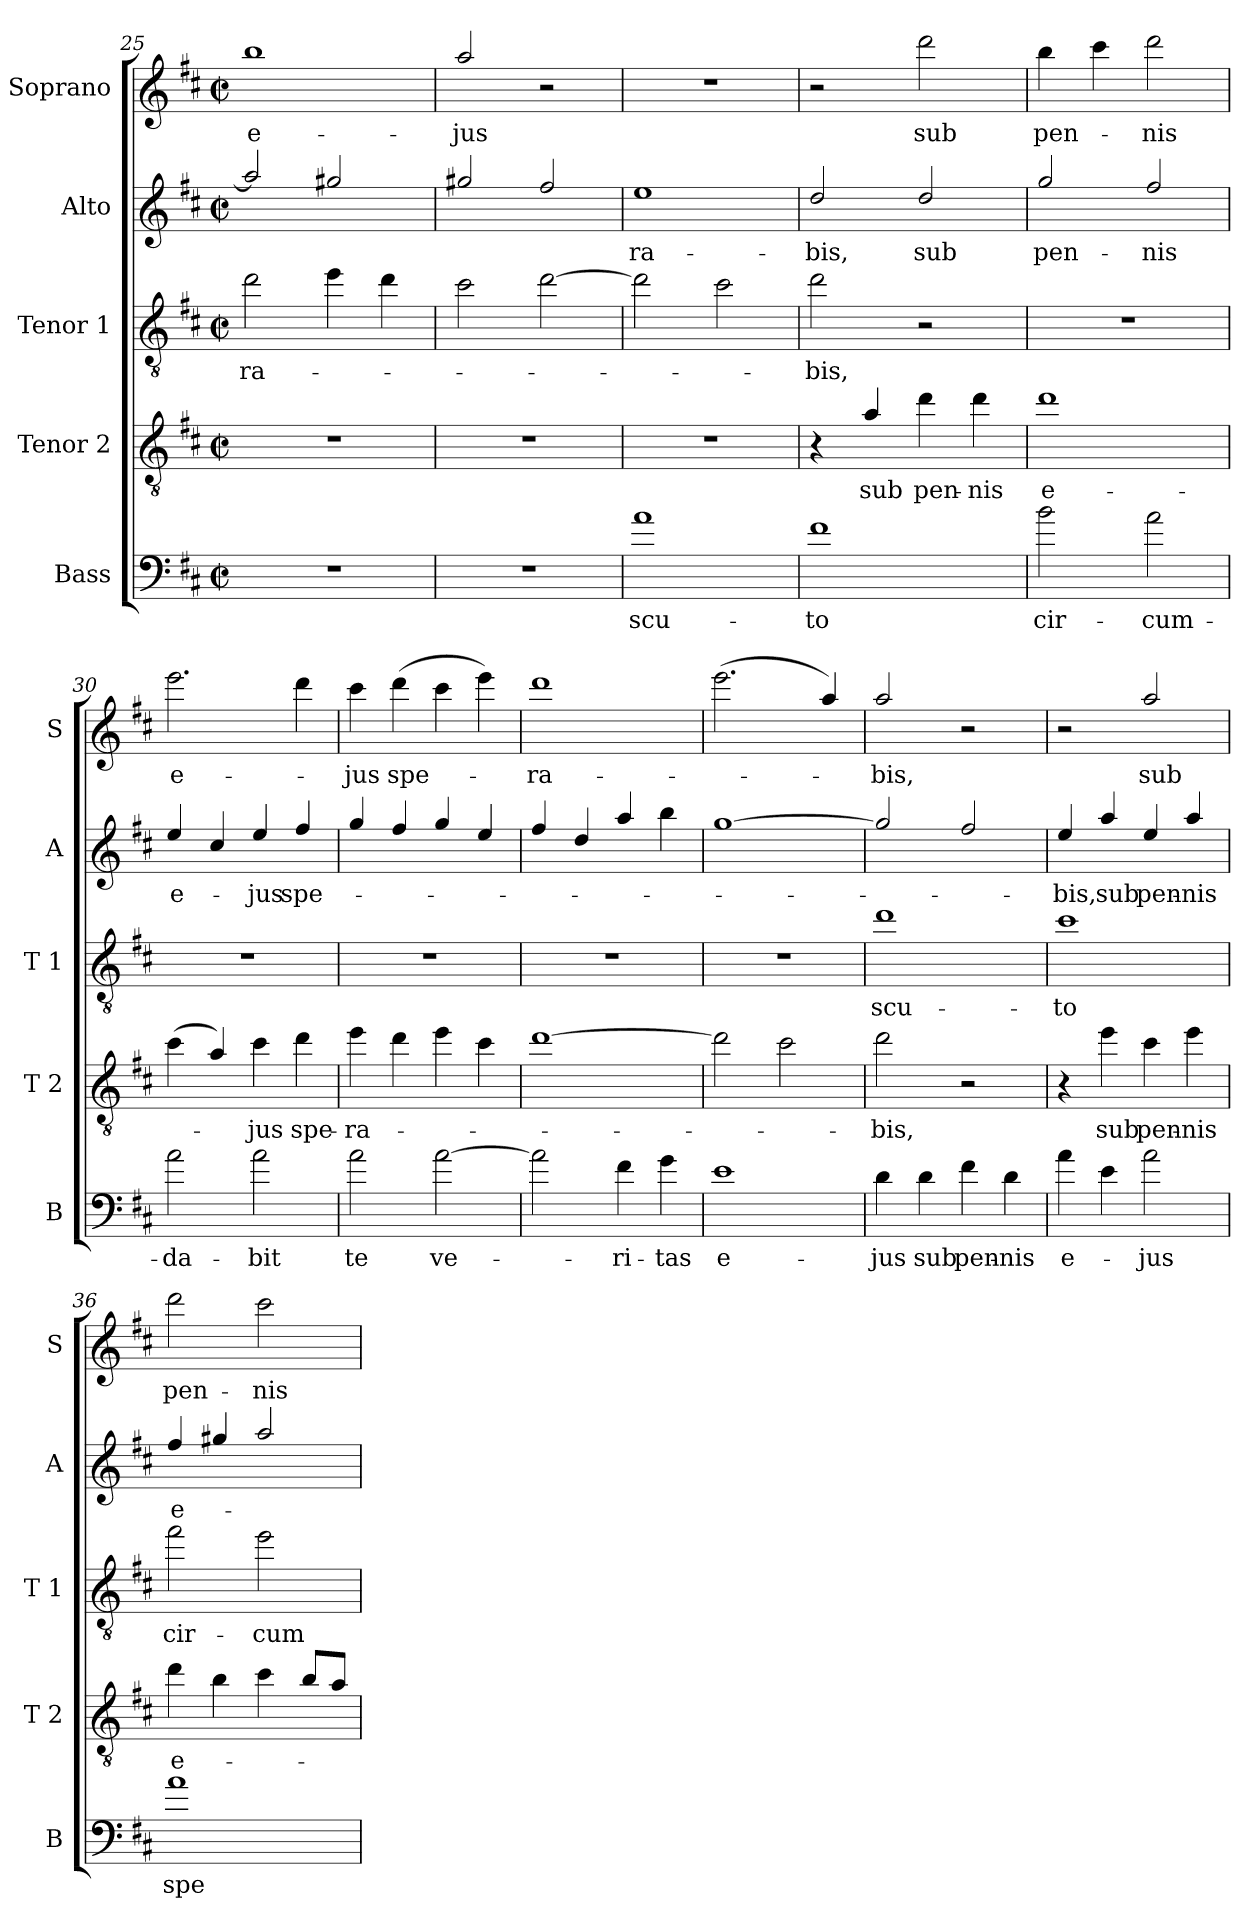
**kern	**text	**kern	**text	**kern	**text	**kern	**text	**kern	**text
*part5	*part5	*part4	*part4	*part3	*part3	*part2	*part2	*part1	*part1
*staff5	*staff5	*staff4	*staff4	*staff3	*staff3	*staff2	*staff2	*staff1	*staff1
*I"Bass	*	*I"Tenor 2	*	*I"Tenor 1	*	*I"Alto	*	*I"Soprano	*
*I'B	*	*I'T 2	*	*I'T 1	*	*I'A	*	*I'S	*
*clefF4	*	*clefGv2	*	*clefGv2	*	*clefG2	*	*clefG2	*
*ITrd7c12	*	*ITrd7c12	*	*ITrd7c12	*	*ITrd7c12	*	*ITrd7c12	*
*k[f#c#]	*	*k[f#c#]	*	*k[f#c#]	*	*k[f#c#]	*	*k[f#c#]	*
*D:	*	*D:	*	*D:	*	*D:	*	*D:	*
*M2/2	*	*M2/2	*	*M2/2	*	*M2/2	*	*M2/2	*
*met(c|)	*	*met(c|)	*	*met(c|)	*	*met(c|)	*	*met(c|)	*
=25	=25	=25	=25	=25	=25	=25	=25	=25	=25
!	!	!	!	!	!LO:LY:b	!	!	!	!LO:LY:b
1r	.	1r	.	2d\	-ra-	2a/]	.	1b	e-
.	.	.	.	4e\	.	2g#X/	.	.	.
.	.	.	.	4d\	.	.	.	.	.
=26	=26	=26	=26	=26	=26	=26	=26	=26	=26
!	!	!	!	!	!	!	!	!	!LO:LY:b
1r	.	1r	.	2c#\	.	2g#X/	.	2a/	-jus
.	.	.	.	[2d\	.	2f#/	.	2r	.
=27	=27	=27	=27	=27	=27	=27	=27	=27	=27
!	!LO:LY:b	!	!	!	!	!	!LO:LY:b	!	!
1A	scu-	1r	.	2d\]	.	1e	-ra-	1r	.
.	.	.	.	2c#\	.	.	.	.	.
=28	=28	=28	=28	=28	=28	=28	=28	=28	=28
!	!LO:LY:b	!	!	!	!LO:LY:b	!	!LO:LY:b	!	!
1F#	-to	4r	.	2d\	-bis,	2d/	-bis,	2r	.
!	!	!	!LO:LY:b	!	!	!	!	!	!
.	.	4A/	sub	.	.	.	.	.	.
!	!	!	!LO:LY:b	!	!	!	!LO:LY:b	!	!LO:LY:b
.	.	4d\	pen-	2r	.	2d/	sub	2dd\	sub
!	!	!	!LO:LY:b	!	!	!	!	!	!
.	.	4d\	-nis	.	.	.	.	.	.
=29	=29	=29	=29	=29	=29	=29	=29	=29	=29
!	!LO:LY:b	!	!LO:LY:b	!	!	!	!LO:LY:b	!	!LO:LY:b
2B\	cir-	1d	e-	1r	.	2g/	pen-	4b\	pen-
.	.	.	.	.	.	.	.	4cc#\	.
!	!LO:LY:b	!	!	!	!	!	!LO:LY:b	!	!LO:LY:b
2A\	-cum-	.	.	.	.	2f#/	-nis	2dd\	-nis
=30	=30	=30	=30	=30	=30	=30	=30	=30	=30
!	!LO:LY:b	!	!	!	!	!	!LO:LY:b	!	!LO:LY:b
2A\	-da-	(>4c#\	.	1r	.	4e/	e-	2.ee\	e-
.	.	4A/)	.	.	.	4c#/	.	.	.
!	!LO:LY:b	!	!LO:LY:b	!	!	!	!LO:LY:b	!	!
2A\	-bit	4c#\	-jus	.	.	4e/	-jus	.	.
!	!	!	!LO:LY:b	!	!	!	!LO:LY:b	!	!
.	.	4d\	spe-	.	.	4f#/	spe-	4dd\	.
!!LO:LB:g=z
=31	=31	=31	=31	=31	=31	=31	=31	=31	=31
!	!LO:LY:b	!	!LO:LY:b	!	!	!	!	!	!LO:LY:b
2A\	te	4e\	-ra-	1r	.	4g/	.	4cc#\	-jus
!	!	!	!	!	!	!	!	!	!LO:LY:b
.	.	4d\	.	.	.	4f#/	.	(>4dd\	spe-
!	!LO:LY:b	!	!	!	!	!	!	!	!
[2A\	ve-	4e\	.	.	.	4g/	.	4cc#\	.
.	.	4c#\	.	.	.	4e/	.	4ee\)	.
=32	=32	=32	=32	=32	=32	=32	=32	=32	=32
!	!	!	!	!	!	!	!	!	!LO:LY:b
2A\]	.	[1d	.	1r	.	4f#/	.	1dd	-ra-
.	.	.	.	.	.	4d/	.	.	.
!	!LO:LY:b	!	!	!	!	!	!	!	!
4F#\	-ri-	.	.	.	.	4a/	.	.	.
!	!LO:LY:b	!	!	!	!	!	!	!	!
4G\	-tas	.	.	.	.	4b\	.	.	.
=33	=33	=33	=33	=33	=33	=33	=33	=33	=33
!	!LO:LY:b	!	!	!	!	!	!	!	!
1E	e-	2d\]	.	1r	.	[1g	.	(>2.ee\	.
.	.	2c#\	.	.	.	.	.	.	.
.	.	.	.	.	.	.	.	4a/)	.
=34	=34	=34	=34	=34	=34	=34	=34	=34	=34
!	!LO:LY:b	!	!LO:LY:b	!	!LO:LY:b	!	!	!	!LO:LY:b
4D\	-jus	2d\	-bis,	1d	scu-	2g/]	.	2a/	-bis,
!	!LO:LY:b	!	!	!	!	!	!	!	!
4D\	sub	.	.	.	.	.	.	.	.
!	!LO:LY:b	!	!	!	!	!	!	!	!
4F#\	pen-	2r	.	.	.	2f#/	.	2r	.
!	!LO:LY:b	!	!	!	!	!	!	!	!
4D\	-nis	.	.	.	.	.	.	.	.
=35	=35	=35	=35	=35	=35	=35	=35	=35	=35
!	!LO:LY:b	!	!	!	!LO:LY:b	!	!LO:LY:b	!	!
4A\	e-	4r	.	1c#	-to	4e/	-bis,	2r	.
!	!	!	!LO:LY:b	!	!	!	!LO:LY:b	!	!
4E\	.	4e\	sub	.	.	4a/	sub	.	.
!	!LO:LY:b	!	!LO:LY:b	!	!	!	!LO:LY:b	!	!LO:LY:b
2A\	-jus	4c#\	pen-	.	.	4e/	pen-	2a/	sub
!	!	!	!LO:LY:b	!	!	!	!LO:LY:b	!	!
.	.	4e\	-nis	.	.	4a/	-nis	.	.
=36	=36	=36	=36	=36	=36	=36	=36	=36	=36
!	!LO:LY:b	!	!LO:LY:b	!	!LO:LY:b	!	!LO:LY:b	!	!LO:LY:b
1A	spe-	4d\	e-	2f#\	cir-	4f#/	e-	2dd\	pen-
.	.	4B\	.	.	.	4g#X/	.	.	.
!	!	!	!	!	!LO:LY:b	!	!	!	!LO:LY:b
.	.	4c#\	.	2e\	-cum-	2a/	.	2cc#\	-nis
.	.	8B/L	.	.	.	.	.	.	.
.	.	8A/J	.	.	.	.	.	.	.
=	=	=	=	=	=	=	=	=	=
*-	*-	*-	*-	*-	*-	*-	*-	*-	*-
